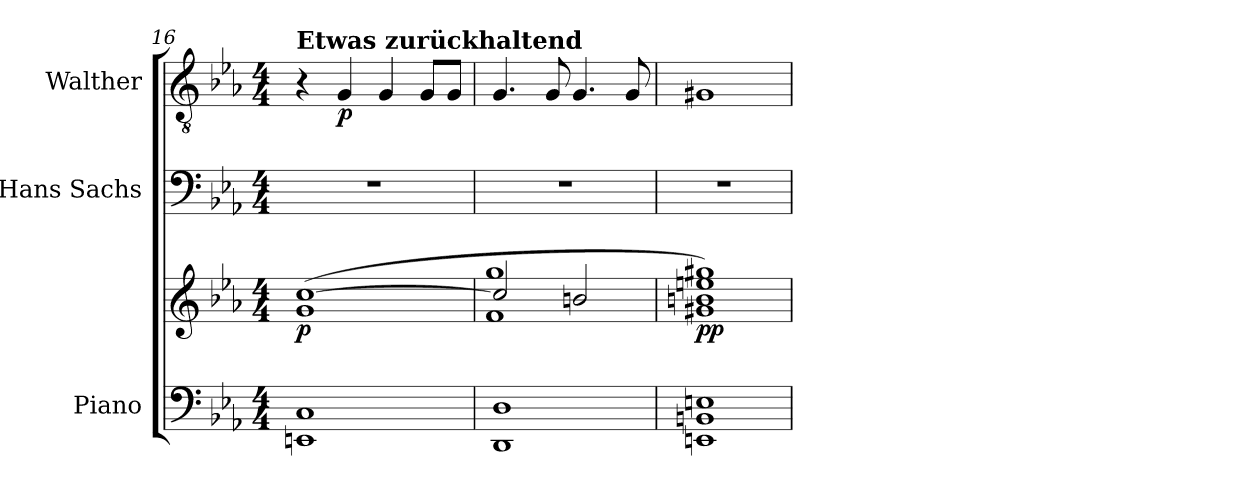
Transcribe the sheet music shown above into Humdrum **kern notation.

**kern	**kern	**dynam	**kern	**kern	**dynam
*part3	*part3	*part3	*part2	*part1	*part1
*staff4	*staff3	*staff3/4	*staff2	*staff1	*staff1
*I"Piano	*	*	*I"Hans Sachs	*I"Walther	*
*I'Pno.	*	*	*I'H. S.	*I'W.	*
*clefF4	*clefG2	*	*clefF4	*clefGv2	*
*k[b-e-a-]	*k[b-e-a-]	*	*k[b-e-a-]	*k[b-e-a-]	*
*M4/4	*M4/4	*	*M4/4	*M4/4	*
*MM80	*MM80	*	*MM80	*MM80	*
=16	=16	=16	=16	=16	=16
!	!	!	!	!LO:TX:a:B:t=Etwas zurückhaltend	!
!	!	!LO:DY:b	!	!	!
1EEn 1C	(>1g [1cc	p	1r	4r	.
!	!	!	!	!	!LO:DY:b
.	.	.	.	4G/	p
.	.	.	.	4G/	.
.	.	.	.	8G/L	.
.	.	.	.	8G/J	.
=17	=17	=17	=17	=17	=17
*	*^	*	*	*	*
!	!	!	!LO:DY:b	!	!	!
!	!	!	!LO:DY:n=1:b	!	!	!
1DD 1D	2cc/]	1f 1gg	other-dynamics p	1r	4.G/	.
.	.	.	.	.	8G/	.
.	2bn/	.	.	.	4.G/	.
.	.	.	.	.	8G/	.
*	*v	*v	*	*	*	*
=18	=18	=18	=18	=18	=18
!	!	!LO:DY:b	!	!	!
1EEn 1BBn 1En	1g#X 1bn 1een 1gg#X)	pp	1r	1G#X	.
=	=	=	=	=	=
*-	*-	*-	*-	*-	*-
